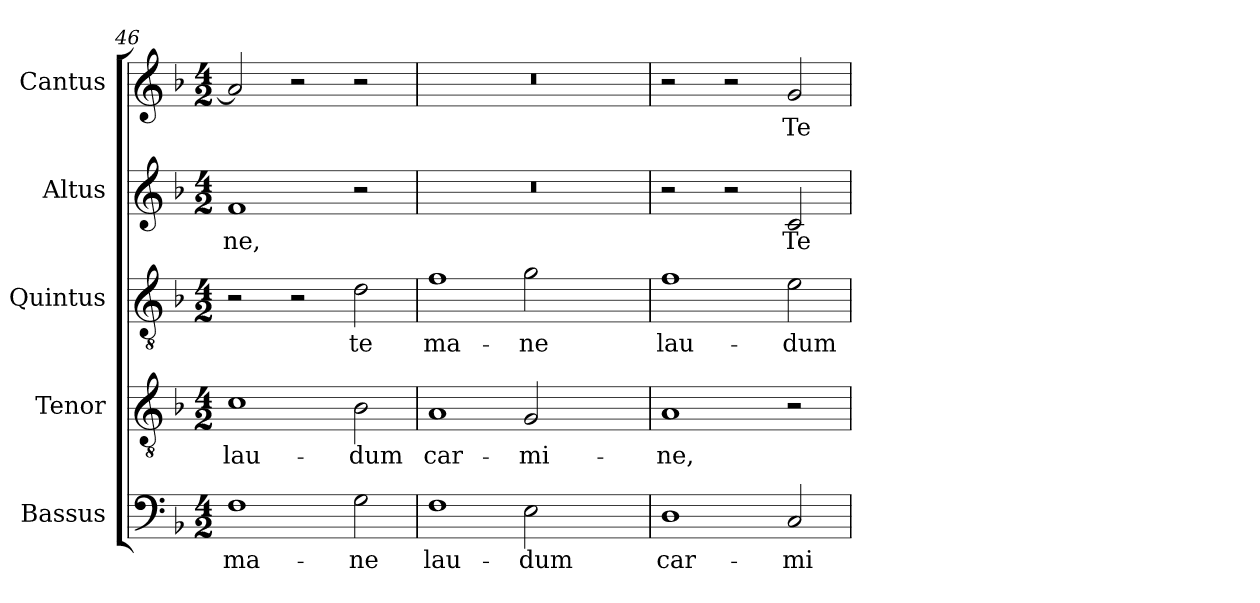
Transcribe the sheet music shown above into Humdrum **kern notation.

**kern	**text	**kern	**text	**kern	**text	**kern	**text	**kern	**text
*part5	*part5	*part4	*part4	*part3	*part3	*part2	*part2	*part1	*part1
*staff5	*staff5	*staff4	*staff4	*staff3	*staff3	*staff2	*staff2	*staff1	*staff1
*I"Bassus	*	*I"Tenor	*	*I"Quintus	*	*I"Altus	*	*I"Cantus	*
*clefF4	*	*clefGv2	*	*clefGv2	*	*clefG2	*	*clefG2	*
*k[b-]	*	*k[b-]	*	*k[b-]	*	*k[b-]	*	*k[b-]	*
*F:	*	*F:	*	*F:	*	*F:	*	*F:	*
*M4/2	*	*M4/2	*	*M4/2	*	*M4/2	*	*M4/2	*
=46	=46	=46	=46	=46	=46	=46	=46	=46	=46
!	!LO:LY:b:cj	!	!LO:LY:b:cj	!	!	!	!LO:LY:b:cj	!	!
1F	ma-	1c	lau-	2r	.	1f	ne,	2a/]	.
.	.	.	.	2r	.	.	.	2r	.
!	!LO:LY:b:cj	!	!LO:LY:b:cj	!	!LO:LY:b:cj	!	!	!	!
2G\	-ne	2B-\	-dum	2d\	te	2r	.	2r	.
=47	=47	=47	=47	=47	=47	=47	=47	=47	=47
!	!LO:LY:b:cj	!	!LO:LY:b:cj	!	!LO:LY:b:cj	!LO:N:vis=1	!	!LO:N:vis=1	!
1F	lau-	1A	car-	1f	ma-	0r	.	0r	.
!	!LO:LY:b:cj	!	!LO:LY:b:cj	!	!LO:LY:b:cj	!	!	!	!
2E\	-dum	2G/	-mi-	2g\	-ne	.	.	.	.
2ryy	.	2ryy	.	2ryy	.	.	.	.	.
=48	=48	=48	=48	=48	=48	=48	=48	=48	=48
!	!LO:LY:b:cj	!	!LO:LY:b:cj	!	!LO:LY:b:cj	!	!	!	!
1D	car-	1A	-ne,	1f	lau-	2r	.	2r	.
.	.	.	.	.	.	2r	.	2r	.
!	!LO:LY:b:cj	!	!	!	!LO:LY:b:cj	!	!LO:LY:b:cj	!	!LO:LY:b:cj
2C/	-mi-	2r	.	2e\	-dum	2c/	Te	2g/	Te
=	=	=	=	=	=	=	=	=	=
*-	*-	*-	*-	*-	*-	*-	*-	*-	*-
